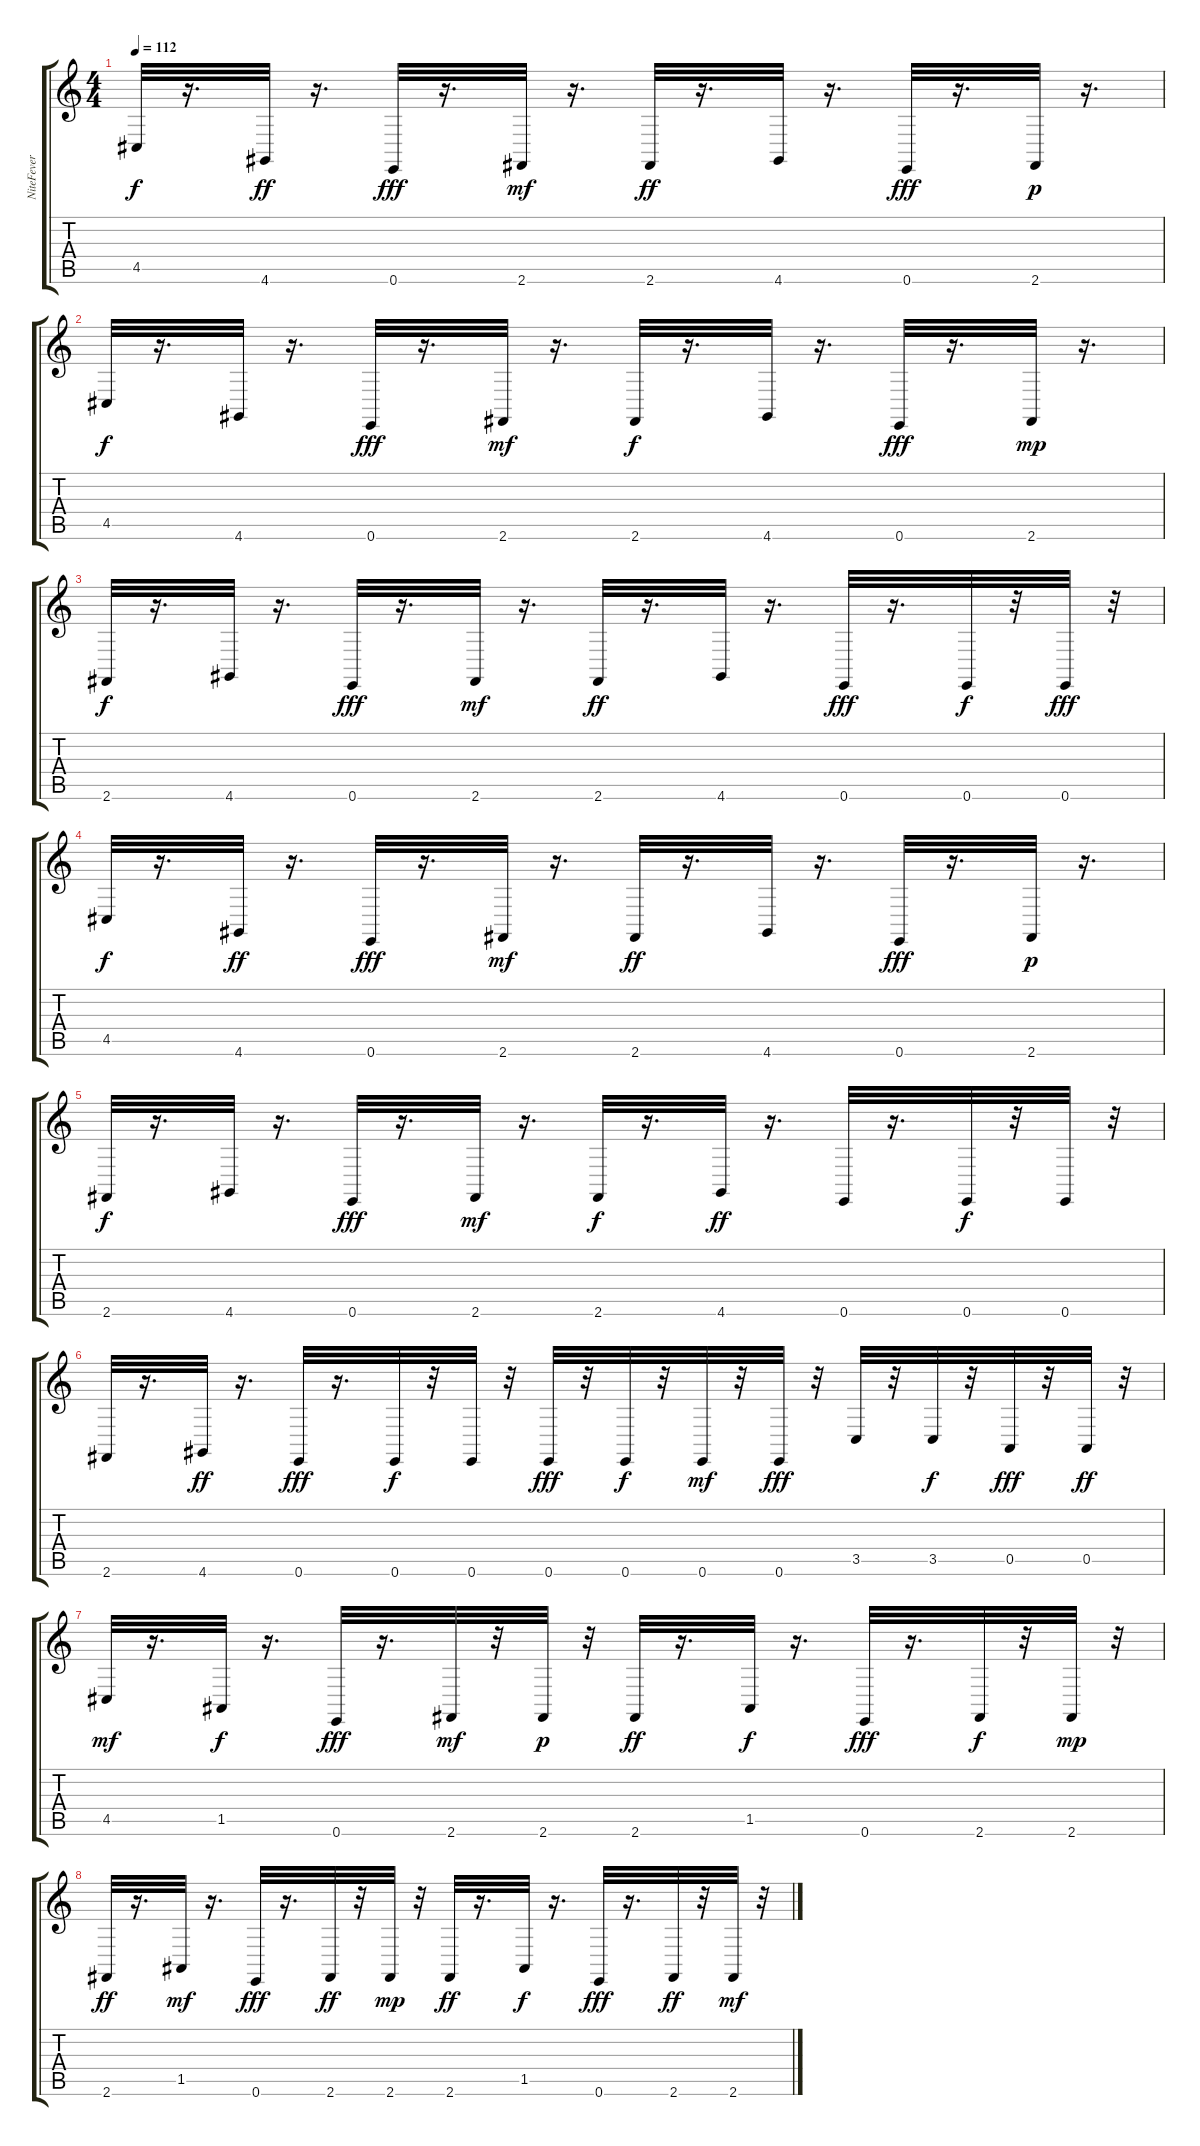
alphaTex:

\track ("NiteFever         8 " "NiteFever ") {solo instrument melodictom}
\staff {score tabs}
\tuning (E4 B3 G3 D3 A2 E2) {hide}
\ts (4 4)
\tempo 112
\clef g2
\ks c
4.5.32{dy f} r.16{d} 4.6.32{dy ff} r.16{d} 0.6.32{dy fff} r.16{d} 2.6.32{dy mf} r.16{d} 2.6.32{dy ff} r.16{d} 4.6.32 r.16{d} 0.6.32{dy fff} r.16{d} 2.6.32{dy p} r.16{d} |
4.5.32{dy f} r.16{d} 4.6.32 r.16{d} 0.6.32{dy fff} r.16{d} 2.6.32{dy mf} r.16{d} 2.6.32{dy f} r.16{d} 4.6.32 r.16{d} 0.6.32{dy fff} r.16{d} 2.6.32{dy mp} r.16{d} |
2.6.32{dy f} r.16{d} 4.6.32 r.16{d} 0.6.32{dy fff} r.16{d} 2.6.32{dy mf} r.16{d} 2.6.32{dy ff} r.16{d} 4.6.32 r.16{d} 0.6.32{dy fff} r.16{d} 0.6.32{dy f} r.32 0.6.32{dy fff} r.32 |
4.5.32{dy f} r.16{d} 4.6.32{dy ff} r.16{d} 0.6.32{dy fff} r.16{d} 2.6.32{dy mf} r.16{d} 2.6.32{dy ff} r.16{d} 4.6.32 r.16{d} 0.6.32{dy fff} r.16{d} 2.6.32{dy p} r.16{d} |
2.6.32{dy f} r.16{d} 4.6.32 r.16{d} 0.6.32{dy fff} r.16{d} 2.6.32{dy mf} r.16{d} 2.6.32{dy f} r.16{d} 4.6.32{dy ff} r.16{d} 0.6.32 r.16{d} 0.6.32{dy f} r.32 0.6.32 r.32 |
2.6.32 r.16{d} 4.6.32{dy ff} r.16{d} 0.6.32{dy fff} r.16{d} 0.6.32{dy f} r.32 0.6.32 r.32 0.6.32{dy fff} r.32 0.6.32{dy f} r.32 0.6.32{dy mf} r.32 0.6.32{dy fff} r.32 3.5.32 r.32 3.5.32{dy f} r.32 0.5.32{dy fff} r.32 0.5.32{dy ff} r.32 |
4.5.32{dy mf} r.16{d} 1.5.32{dy f} r.16{d} 0.6.32{dy fff} r.16{d} 2.6.32{dy mf} r.32 2.6.32{dy p} r.32 2.6.32{dy ff} r.16{d} 1.5.32{dy f} r.16{d} 0.6.32{dy fff} r.16{d} 2.6.32{dy f} r.32 2.6.32{dy mp} r.32 |
2.6.32{dy ff} r.16{d} 1.5.32{dy mf} r.16{d} 0.6.32{dy fff} r.16{d} 2.6.32{dy ff} r.32 2.6.32{dy mp} r.32 2.6.32{dy ff} r.16{d} 1.5.32{dy f} r.16{d} 0.6.32{dy fff} r.16{d} 2.6.32{dy ff} r.32 2.6.32{dy mf} r.32
